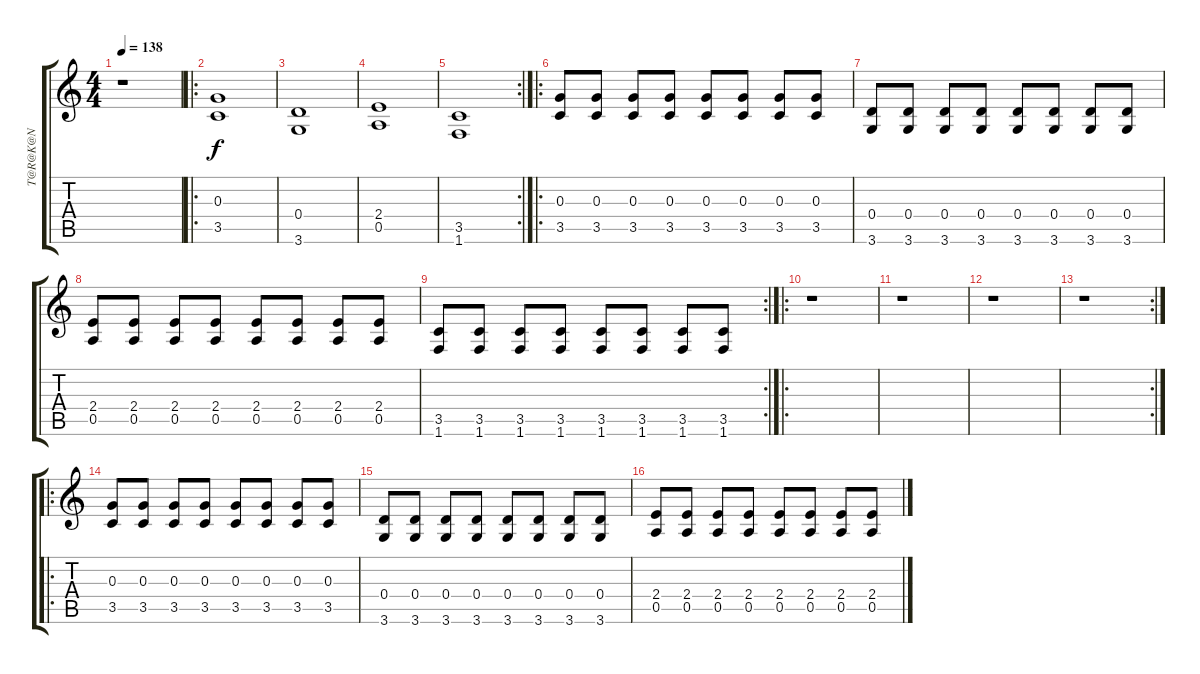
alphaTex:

\track ("T@R@K@N" "T@R@K@N") {instrument distortionguitar}
\staff {score tabs}
\tuning (E4 B3 G3 D3 A2 E2) {hide}
\ts (4 4)
\tempo 138
\clef g2
\ks c
r.1{dy f instrument distortionguitar} |
\ro
(0.3 3.5).1 |
(0.4 3.6).1 |
(2.4 0.5).1 |
\rc 2
(3.5 1.6).1 |
\ro
(0.3 3.5).8 (0.3 3.5).8 (0.3 3.5).8 (0.3 3.5).8 (0.3 3.5).8 (0.3 3.5).8 (0.3 3.5).8 (0.3 3.5).8 |
(0.4 3.6).8 (0.4 3.6).8 (0.4 3.6).8 (0.4 3.6).8 (0.4 3.6).8 (0.4 3.6).8 (0.4 3.6).8 (0.4 3.6).8 |
(2.4 0.5).8 (2.4 0.5).8 (2.4 0.5).8 (2.4 0.5).8 (2.4 0.5).8 (2.4 0.5).8 (2.4 0.5).8 (2.4 0.5).8 |
\rc 2
(3.5 1.6).8 (3.5 1.6).8 (3.5 1.6).8 (3.5 1.6).8 (3.5 1.6).8 (3.5 1.6).8 (3.5 1.6).8 (3.5 1.6).8 |
\ro
r.1 |
r.1 |
r.1 |
\rc 2
r.1 |
\ro
(0.3 3.5).8 (0.3 3.5).8 (0.3 3.5).8 (0.3 3.5).8 (0.3 3.5).8 (0.3 3.5).8 (0.3 3.5).8 (0.3 3.5).8 |
(0.4 3.6).8 (0.4 3.6).8 (0.4 3.6).8 (0.4 3.6).8 (0.4 3.6).8 (0.4 3.6).8 (0.4 3.6).8 (0.4 3.6).8 |
(2.4 0.5).8 (2.4 0.5).8 (2.4 0.5).8 (2.4 0.5).8 (2.4 0.5).8 (2.4 0.5).8 (2.4 0.5).8 (2.4 0.5).8
